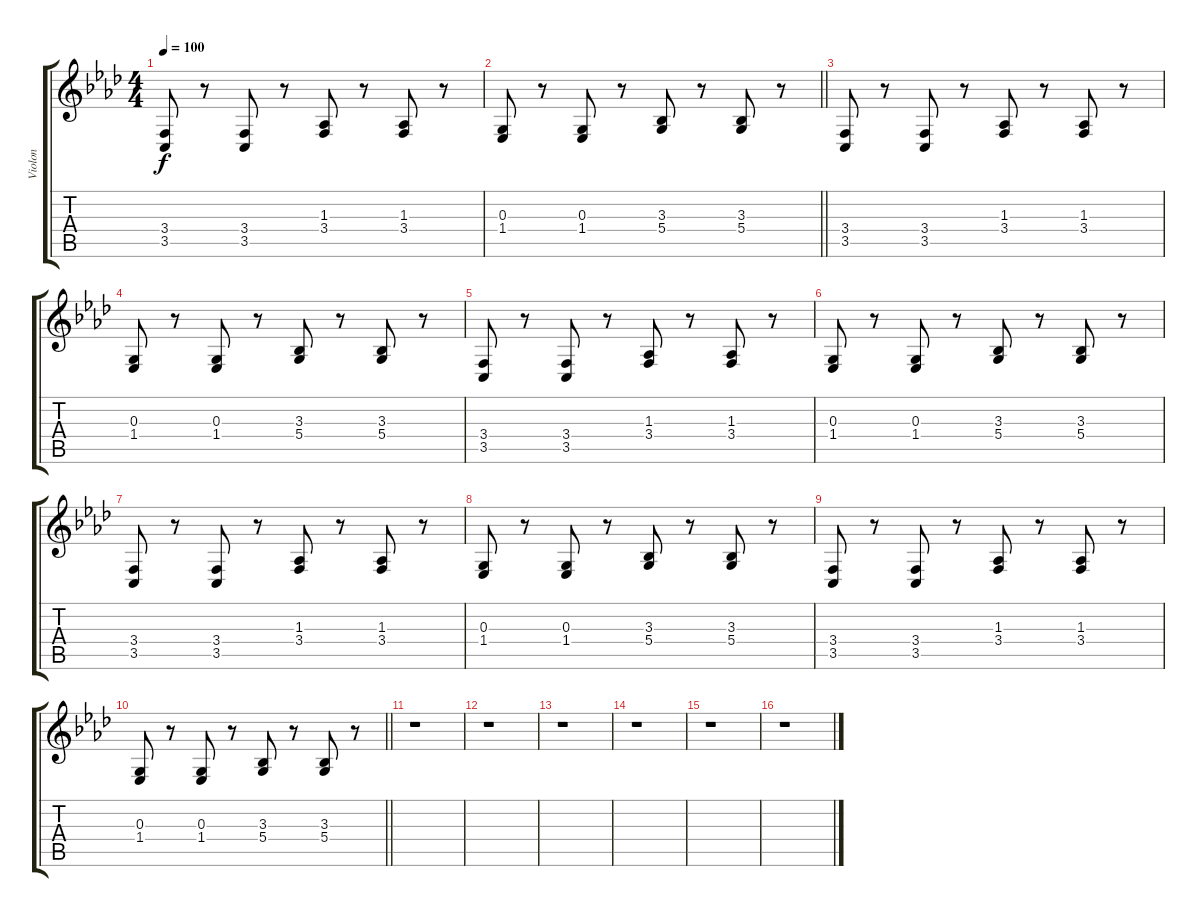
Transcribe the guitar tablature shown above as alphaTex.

\track ("Violon" "Violon") {instrument violin}
\staff {score tabs}
\tuning (E4 B3 G3 D3 A2 E2) {hide}
\ts (4 4)
\tempo 100
\clef g2
\ks ab
(3.4 3.5).8{dy f} r.8 (3.4 3.5).8 r.8 (1.3 3.4).8 r.8 (1.3 3.4).8 r.8 |
\barLineRight lightlight
(0.3 1.4).8 r.8 (0.3 1.4).8 r.8 (3.3 5.4).8 r.8 (3.3 5.4).8 r.8 |
(3.4 3.5).8 r.8 (3.4 3.5).8 r.8 (1.3 3.4).8 r.8 (1.3 3.4).8 r.8 |
(0.3 1.4).8 r.8 (0.3 1.4).8 r.8 (3.3 5.4).8 r.8 (3.3 5.4).8 r.8 |
(3.4 3.5).8 r.8 (3.4 3.5).8 r.8 (1.3 3.4).8 r.8 (1.3 3.4).8 r.8 |
(0.3 1.4).8 r.8 (0.3 1.4).8 r.8 (3.3 5.4).8 r.8 (3.3 5.4).8 r.8 |
(3.4 3.5).8 r.8 (3.4 3.5).8 r.8 (1.3 3.4).8 r.8 (1.3 3.4).8 r.8 |
(0.3 1.4).8 r.8 (0.3 1.4).8 r.8 (3.3 5.4).8 r.8 (3.3 5.4).8 r.8 |
(3.4 3.5).8 r.8 (3.4 3.5).8 r.8 (1.3 3.4).8 r.8 (1.3 3.4).8 r.8 |
\barLineRight lightlight
(0.3 1.4).8 r.8 (0.3 1.4).8 r.8 (3.3 5.4).8 r.8 (3.3 5.4).8 r.8 |
r.1 |
r.1 |
r.1 |
r.1 |
r.1 |
r.1
